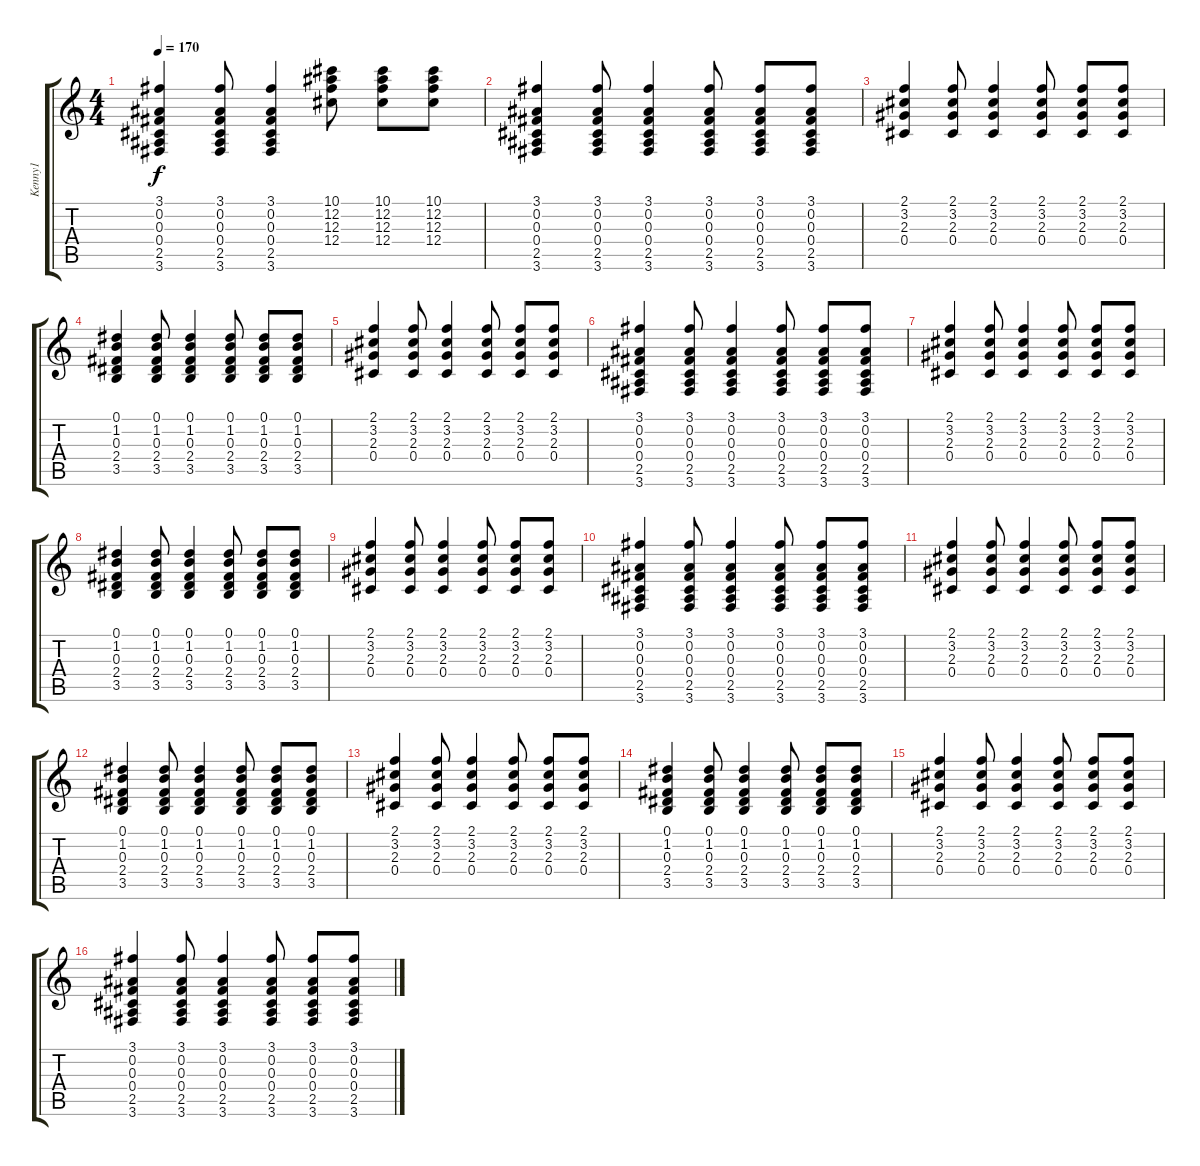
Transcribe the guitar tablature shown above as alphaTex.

\track ("Kenny1" "Kenny1") {instrument distortionguitar}
\staff {score tabs}
\tuning (Eb4 Bb3 Gb3 Db3 Ab2 Eb2) {hide}
\ts (4 4)
\tempo 170
\clef g2
\ks c
(3.1 0.2 0.3 0.4 2.5 3.6).4{dy f} (3.1 0.2 0.3 0.4 2.5 3.6).8 (3.1 0.2 0.3 0.4 2.5 3.6).4 (10.1 12.2 12.3 12.4).8 (10.1 12.2 12.3 12.4).8 (10.1 12.2 12.3 12.4).8 |
(3.1 0.2 0.3 0.4 2.5 3.6).4 (3.1 0.2 0.3 0.4 2.5 3.6).8 (3.1 0.2 0.3 0.4 2.5 3.6).4 (3.1 0.2 0.3 0.4 2.5 3.6).8 (3.1 0.2 0.3 0.4 2.5 3.6).8 (3.1 0.2 0.3 0.4 2.5 3.6).8 |
(2.1 3.2 2.3 0.4).4 (2.1 3.2 2.3 0.4).8 (2.1 3.2 2.3 0.4).4 (2.1 3.2 2.3 0.4).8 (2.1 3.2 2.3 0.4).8 (2.1 3.2 2.3 0.4).8 |
(0.1 1.2 0.3 2.4 3.5).4 (0.1 1.2 0.3 2.4 3.5).8 (0.1 1.2 0.3 2.4 3.5).4 (0.1 1.2 0.3 2.4 3.5).8 (0.1 1.2 0.3 2.4 3.5).8 (0.1 1.2 0.3 2.4 3.5).8 |
(2.1 3.2 2.3 0.4).4 (2.1 3.2 2.3 0.4).8 (2.1 3.2 2.3 0.4).4 (2.1 3.2 2.3 0.4).8 (2.1 3.2 2.3 0.4).8 (2.1 3.2 2.3 0.4).8 |
(3.1 0.2 0.3 0.4 2.5 3.6).4 (3.1 0.2 0.3 0.4 2.5 3.6).8 (3.1 0.2 0.3 0.4 2.5 3.6).4 (3.1 0.2 0.3 0.4 2.5 3.6).8 (3.1 0.2 0.3 0.4 2.5 3.6).8 (3.1 0.2 0.3 0.4 2.5 3.6).8 |
(2.1 3.2 2.3 0.4).4 (2.1 3.2 2.3 0.4).8 (2.1 3.2 2.3 0.4).4 (2.1 3.2 2.3 0.4).8 (2.1 3.2 2.3 0.4).8 (2.1 3.2 2.3 0.4).8 |
(0.1 1.2 0.3 2.4 3.5).4 (0.1 1.2 0.3 2.4 3.5).8 (0.1 1.2 0.3 2.4 3.5).4 (0.1 1.2 0.3 2.4 3.5).8 (0.1 1.2 0.3 2.4 3.5).8 (0.1 1.2 0.3 2.4 3.5).8 |
(2.1 3.2 2.3 0.4).4 (2.1 3.2 2.3 0.4).8 (2.1 3.2 2.3 0.4).4 (2.1 3.2 2.3 0.4).8 (2.1 3.2 2.3 0.4).8 (2.1 3.2 2.3 0.4).8 |
(3.1 0.2 0.3 0.4 2.5 3.6).4 (3.1 0.2 0.3 0.4 2.5 3.6).8 (3.1 0.2 0.3 0.4 2.5 3.6).4 (3.1 0.2 0.3 0.4 2.5 3.6).8 (3.1 0.2 0.3 0.4 2.5 3.6).8 (3.1 0.2 0.3 0.4 2.5 3.6).8 |
(2.1 3.2 2.3 0.4).4 (2.1 3.2 2.3 0.4).8 (2.1 3.2 2.3 0.4).4 (2.1 3.2 2.3 0.4).8 (2.1 3.2 2.3 0.4).8 (2.1 3.2 2.3 0.4).8 |
(0.1 1.2 0.3 2.4 3.5).4 (0.1 1.2 0.3 2.4 3.5).8 (0.1 1.2 0.3 2.4 3.5).4 (0.1 1.2 0.3 2.4 3.5).8 (0.1 1.2 0.3 2.4 3.5).8 (0.1 1.2 0.3 2.4 3.5).8 |
(2.1 3.2 2.3 0.4).4 (2.1 3.2 2.3 0.4).8 (2.1 3.2 2.3 0.4).4 (2.1 3.2 2.3 0.4).8 (2.1 3.2 2.3 0.4).8 (2.1 3.2 2.3 0.4).8 |
(0.1 1.2 0.3 2.4 3.5).4 (0.1 1.2 0.3 2.4 3.5).8 (0.1 1.2 0.3 2.4 3.5).4 (0.1 1.2 0.3 2.4 3.5).8 (0.1 1.2 0.3 2.4 3.5).8 (0.1 1.2 0.3 2.4 3.5).8 |
(2.1 3.2 2.3 0.4).4 (2.1 3.2 2.3 0.4).8 (2.1 3.2 2.3 0.4).4 (2.1 3.2 2.3 0.4).8 (2.1 3.2 2.3 0.4).8 (2.1 3.2 2.3 0.4).8 |
(3.1 0.2 0.3 0.4 2.5 3.6).4 (3.1 0.2 0.3 0.4 2.5 3.6).8 (3.1 0.2 0.3 0.4 2.5 3.6).4 (3.1 0.2 0.3 0.4 2.5 3.6).8 (3.1 0.2 0.3 0.4 2.5 3.6).8 (3.1 0.2 0.3 0.4 2.5 3.6).8
